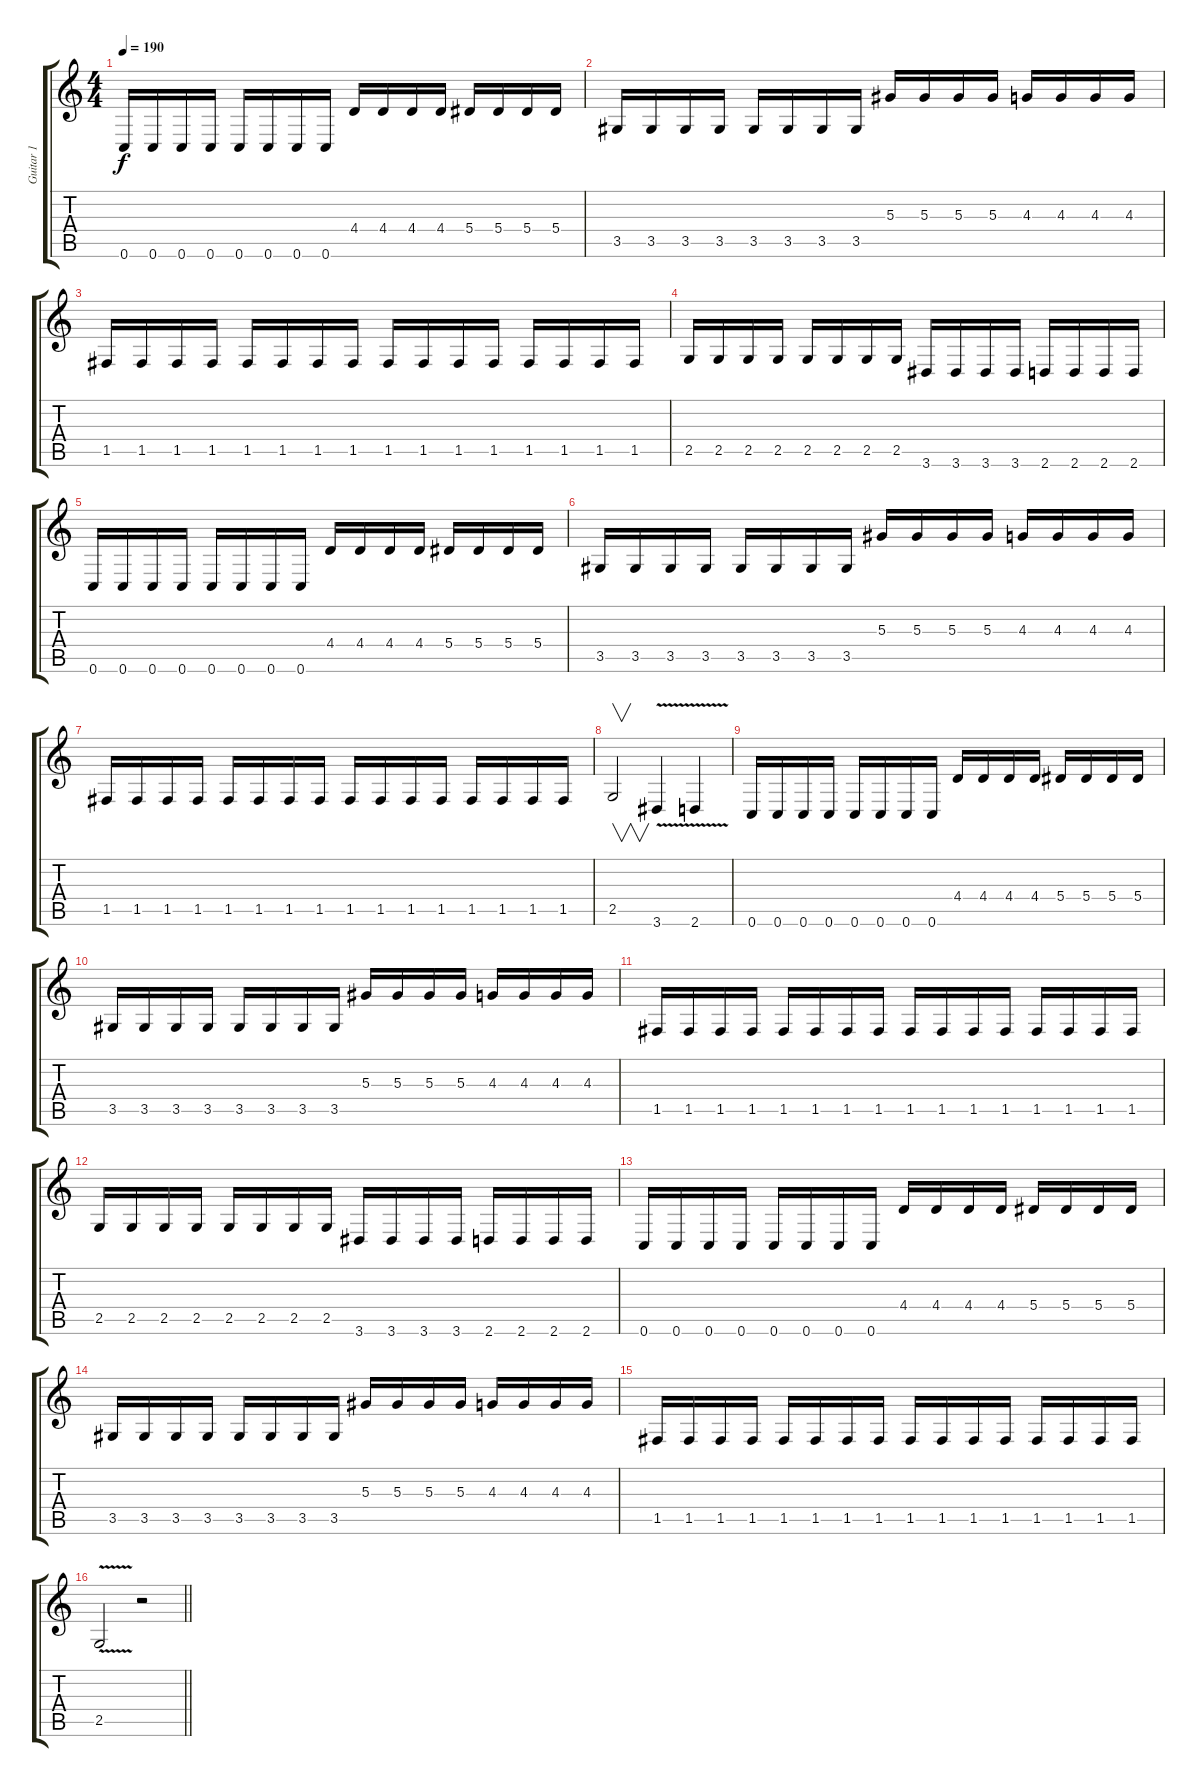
\track ("Guitar 1" "Guitar 1") {instrument distortionguitar}
\staff {score tabs}
\tuning (C4 G3 Eb3 Bb2 F2 C2) {hide}
\ts (4 4)
\tempo 190
\clef g2
\ks c
0.6.16{dy f instrument distortionguitar} 0.6.16 0.6.16 0.6.16 0.6.16 0.6.16 0.6.16 0.6.16 4.4.16 4.4.16 4.4.16 4.4.16 5.4.16 5.4.16 5.4.16 5.4.16 |
3.5.16 3.5.16 3.5.16 3.5.16 3.5.16 3.5.16 3.5.16 3.5.16 5.3.16 5.3.16 5.3.16 5.3.16 4.3.16 4.3.16 4.3.16 4.3.16 |
1.5.16 1.5.16 1.5.16 1.5.16 1.5.16 1.5.16 1.5.16 1.5.16 1.5.16 1.5.16 1.5.16 1.5.16 1.5.16 1.5.16 1.5.16 1.5.16 |
2.5.16 2.5.16 2.5.16 2.5.16 2.5.16 2.5.16 2.5.16 2.5.16 3.6.16 3.6.16 3.6.16 3.6.16 2.6.16 2.6.16 2.6.16 2.6.16 |
0.6.16 0.6.16 0.6.16 0.6.16 0.6.16 0.6.16 0.6.16 0.6.16 4.4.16 4.4.16 4.4.16 4.4.16 5.4.16 5.4.16 5.4.16 5.4.16 |
3.5.16 3.5.16 3.5.16 3.5.16 3.5.16 3.5.16 3.5.16 3.5.16 5.3.16 5.3.16 5.3.16 5.3.16 4.3.16 4.3.16 4.3.16 4.3.16 |
1.5.16 1.5.16 1.5.16 1.5.16 1.5.16 1.5.16 1.5.16 1.5.16 1.5.16 1.5.16 1.5.16 1.5.16 1.5.16 1.5.16 1.5.16 1.5.16 |
2.5.2{v} 3.6{v}.4 2.6{v}.4 |
0.6.16 0.6.16 0.6.16 0.6.16 0.6.16 0.6.16 0.6.16 0.6.16 4.4.16 4.4.16 4.4.16 4.4.16 5.4.16 5.4.16 5.4.16 5.4.16 |
3.5.16 3.5.16 3.5.16 3.5.16 3.5.16 3.5.16 3.5.16 3.5.16 5.3.16 5.3.16 5.3.16 5.3.16 4.3.16 4.3.16 4.3.16 4.3.16 |
1.5.16 1.5.16 1.5.16 1.5.16 1.5.16 1.5.16 1.5.16 1.5.16 1.5.16 1.5.16 1.5.16 1.5.16 1.5.16 1.5.16 1.5.16 1.5.16 |
2.5.16 2.5.16 2.5.16 2.5.16 2.5.16 2.5.16 2.5.16 2.5.16 3.6.16 3.6.16 3.6.16 3.6.16 2.6.16 2.6.16 2.6.16 2.6.16 |
0.6.16 0.6.16 0.6.16 0.6.16 0.6.16 0.6.16 0.6.16 0.6.16 4.4.16 4.4.16 4.4.16 4.4.16 5.4.16 5.4.16 5.4.16 5.4.16 |
3.5.16 3.5.16 3.5.16 3.5.16 3.5.16 3.5.16 3.5.16 3.5.16 5.3.16 5.3.16 5.3.16 5.3.16 4.3.16 4.3.16 4.3.16 4.3.16 |
1.5.16 1.5.16 1.5.16 1.5.16 1.5.16 1.5.16 1.5.16 1.5.16 1.5.16 1.5.16 1.5.16 1.5.16 1.5.16 1.5.16 1.5.16 1.5.16 |
\barLineRight lightlight
2.5{v}.2 r.2
